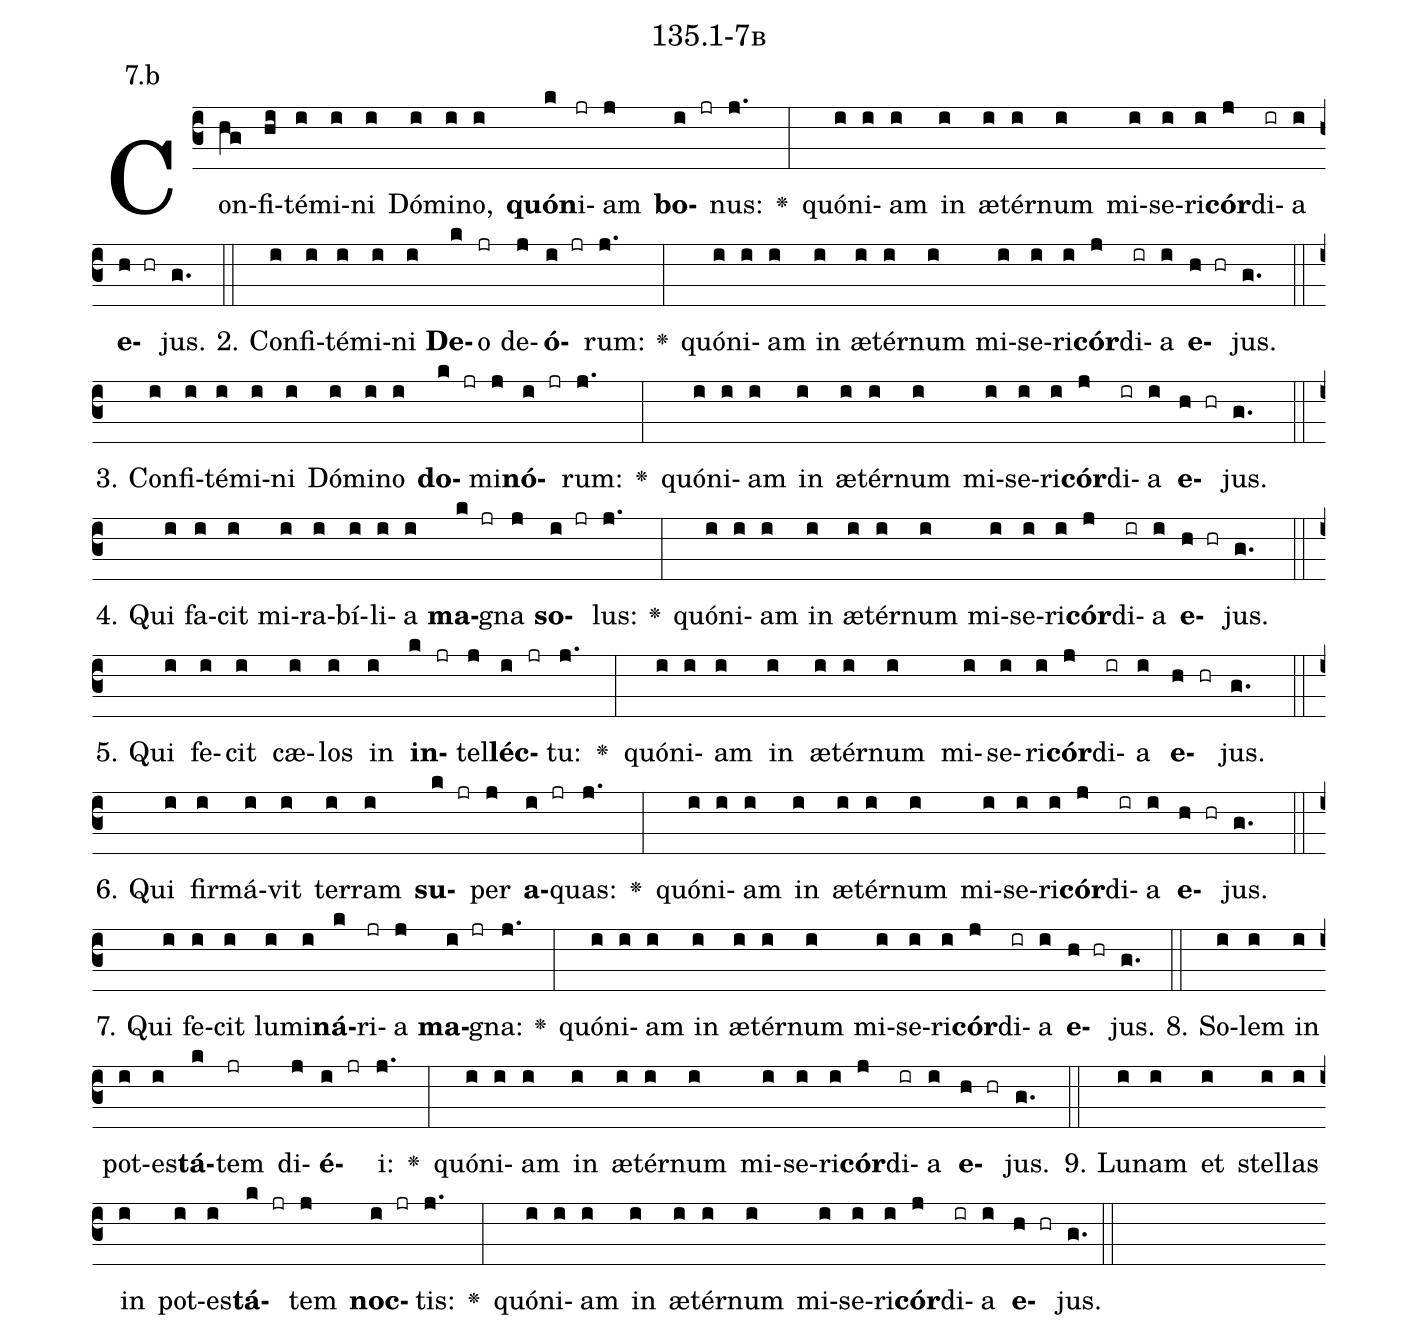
name: 135.1-7b;
annotation: 7.b;
%%
(c3)Con(hg)fi(hi)té(i)mi(i)ni(i) Dó(i)mi(i)no,(i) <b>quón</b>(k)i(jr)am(j) <b>bo</b>(i jr)nus:(j.) <v>\greheightstar</v>(:) quón(i)i(i)am(i) in(i) æ(i)tér(i)num(i) mi(i)se(i)ri(i)<b>cór</b>(j)di(ir)a(i) <b>e</b>(h hr)jus.(g.) (::)
2. Con(i)fi(i)té(i)mi(i)ni(i) <b>De</b>(k)o(jr) de(j)<b>ó</b>(i jr)rum:(j.) <v>\greheightstar</v>(:) quón(i)i(i)am(i) in(i) æ(i)tér(i)num(i) mi(i)se(i)ri(i)<b>cór</b>(j)di(ir)a(i) <b>e</b>(h hr)jus.(g.) (::)
3. Con(i)fi(i)té(i)mi(i)ni(i) Dó(i)mi(i)no(i) <b>do</b>(k jr)mi(j)<b>nó</b>(i jr)rum:(j.) <v>\greheightstar</v>(:) quón(i)i(i)am(i) in(i) æ(i)tér(i)num(i) mi(i)se(i)ri(i)<b>cór</b>(j)di(ir)a(i) <b>e</b>(h hr)jus.(g.) (::)
4. Qui(i) fa(i)cit(i) mi(i)ra(i)bí(i)li(i)a(i) <b>ma</b>(k jr)gna(j) <b>so</b>(i jr)lus:(j.) <v>\greheightstar</v>(:) quón(i)i(i)am(i) in(i) æ(i)tér(i)num(i) mi(i)se(i)ri(i)<b>cór</b>(j)di(ir)a(i) <b>e</b>(h hr)jus.(g.) (::)
5. Qui(i) fe(i)cit(i) cæ(i)los(i) in(i) <b>in</b>(k jr)tel(j)<b>léc</b>(i jr)tu:(j.) <v>\greheightstar</v>(:) quón(i)i(i)am(i) in(i) æ(i)tér(i)num(i) mi(i)se(i)ri(i)<b>cór</b>(j)di(ir)a(i) <b>e</b>(h hr)jus.(g.) (::)
6. Qui(i) fir(i)má(i)vit(i) ter(i)ram(i) <b>su</b>(k jr)per(j) <b>a</b>(i jr)quas:(j.) <v>\greheightstar</v>(:) quón(i)i(i)am(i) in(i) æ(i)tér(i)num(i) mi(i)se(i)ri(i)<b>cór</b>(j)di(ir)a(i) <b>e</b>(h hr)jus.(g.) (::)
7. Qui(i) fe(i)cit(i) lu(i)mi(i)<b>ná</b>(k)ri(jr)a(j) <b>ma</b>(i jr)gna:(j.) <v>\greheightstar</v>(:) quón(i)i(i)am(i) in(i) æ(i)tér(i)num(i) mi(i)se(i)ri(i)<b>cór</b>(j)di(ir)a(i) <b>e</b>(h hr)jus.(g.) (::)
8. So(i)lem(i) in(i) pot(i)es(i)<b>tá</b>(k)tem(jr) di(j)<b>é</b>(i jr)i:(j.) <v>\greheightstar</v>(:) quón(i)i(i)am(i) in(i) æ(i)tér(i)num(i) mi(i)se(i)ri(i)<b>cór</b>(j)di(ir)a(i) <b>e</b>(h hr)jus.(g.) (::)
9. Lu(i)nam(i) et(i) stel(i)las(i) in(i) pot(i)es(i)<b>tá</b>(k jr)tem(j) <b>noc</b>(i jr)tis:(j.) <v>\greheightstar</v>(:) quón(i)i(i)am(i) in(i) æ(i)tér(i)num(i) mi(i)se(i)ri(i)<b>cór</b>(j)di(ir)a(i) <b>e</b>(h hr)jus.(g.) (::)
